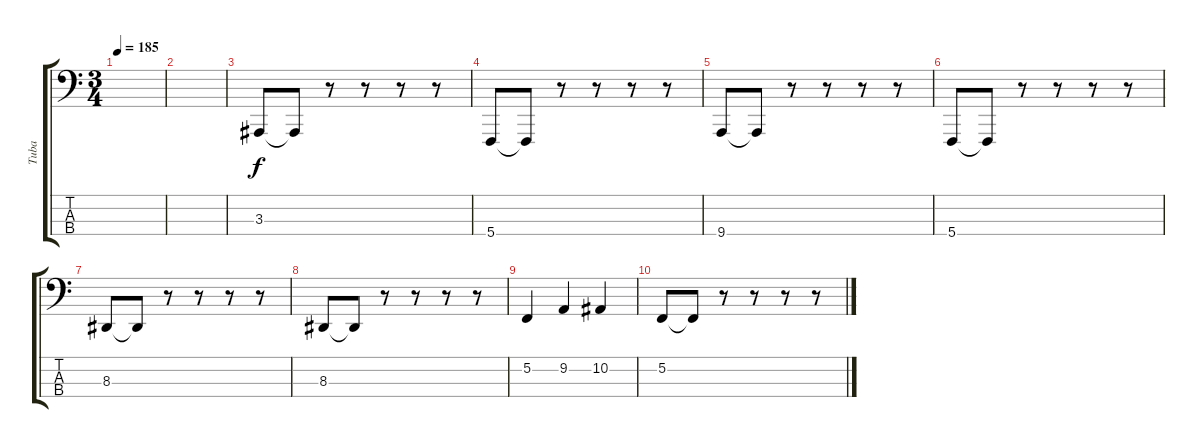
\track ("Tuba" "Tuba") {instrument tuba}
\staff {score tabs}
\tuning (F2 C2 G1 C1) {hide}
\ts (3 4)
\tempo 185
\clef f4
\ks c
|
|
3.3.8 3.3{t}.8 r.8 r.8 r.8 r.8 |
5.4.8 5.4{t}.8 r.8 r.8 r.8 r.8 |
9.4.8 9.4{t}.8 r.8 r.8 r.8 r.8 |
5.4.8 5.4{t}.8 r.8 r.8 r.8 r.8 |
8.3.8 8.3{t}.8 r.8 r.8 r.8 r.8 |
8.3.8 8.3{t}.8 r.8 r.8 r.8 r.8 |
5.2.4 9.2.4 10.2.4 |
5.2.8 5.2{t}.8 r.8 r.8 r.8 r.8
